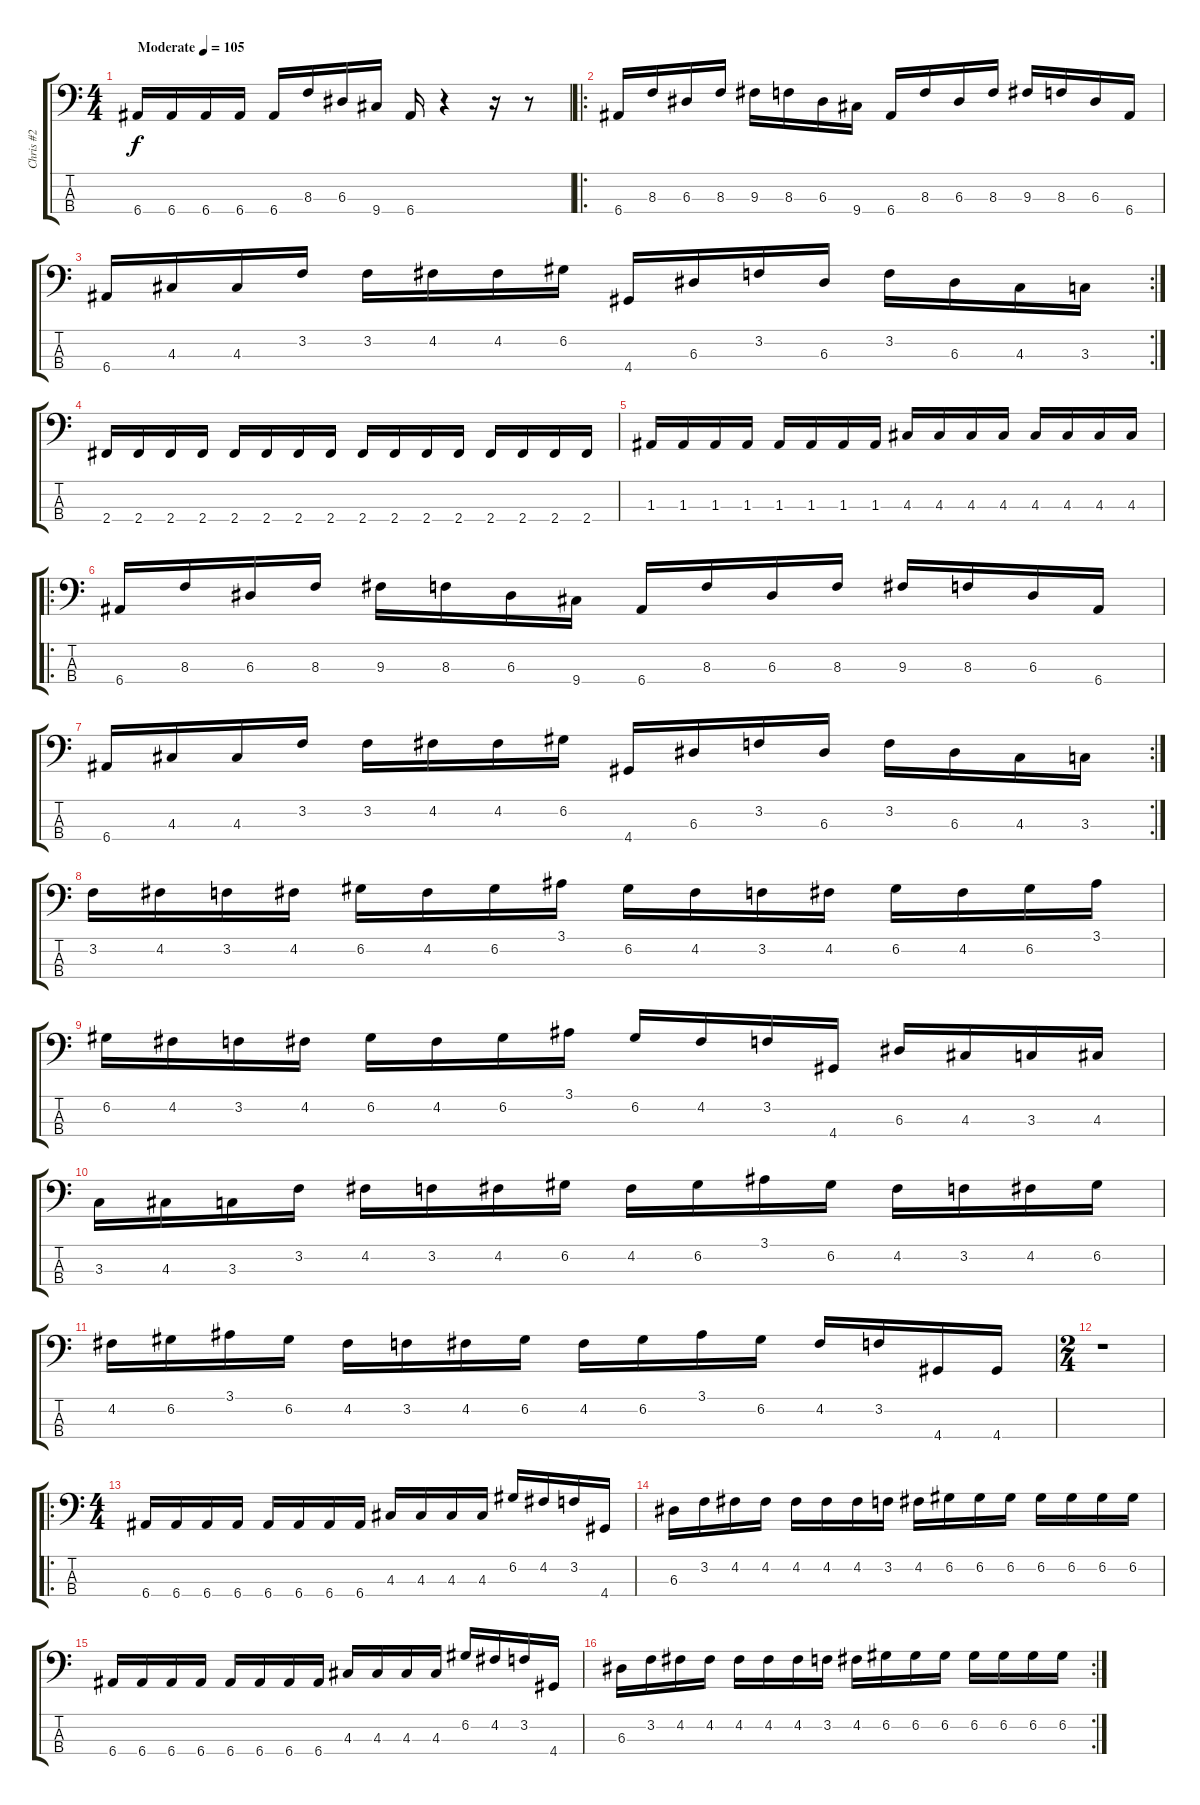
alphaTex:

\track ("Chris #2" "Chris #2") {instrument electricbassfinger}
\staff {score tabs}
\tuning (G2 D2 A1 E1) {hide}
\ts (4 4)
\tempo (105 "Moderate")
\clef f4
\ks c
6.4.16{dy f instrument electricbassfinger} 6.4.16 6.4.16 6.4.16 6.4.16 8.3.16 6.3.16 9.4.16 6.4.16 r.4 r.16 r.8 |
\ro
6.4.16 8.3.16 6.3.16 8.3.16 9.3.16 8.3.16 6.3.16 9.4.16 6.4.16 8.3.16 6.3.16 8.3.16 9.3.16 8.3.16 6.3.16 6.4.16 |
\rc 2
6.4.16 4.3.16 4.3.16 3.2.16 3.2.16 4.2.16 4.2.16 6.2.16 4.4.16 6.3.16 3.2.16 6.3.16 3.2.16 6.3.16 4.3.16 3.3.16 |
2.4.16 2.4.16 2.4.16 2.4.16 2.4.16 2.4.16 2.4.16 2.4.16 2.4.16 2.4.16 2.4.16 2.4.16 2.4.16 2.4.16 2.4.16 2.4.16 |
1.3.16 1.3.16 1.3.16 1.3.16 1.3.16 1.3.16 1.3.16 1.3.16 4.3.16 4.3.16 4.3.16 4.3.16 4.3.16 4.3.16 4.3.16 4.3.16 |
\ro
6.4.16 8.3.16 6.3.16 8.3.16 9.3.16 8.3.16 6.3.16 9.4.16 6.4.16 8.3.16 6.3.16 8.3.16 9.3.16 8.3.16 6.3.16 6.4.16 |
\rc 2
6.4.16 4.3.16 4.3.16 3.2.16 3.2.16 4.2.16 4.2.16 6.2.16 4.4.16 6.3.16 3.2.16 6.3.16 3.2.16 6.3.16 4.3.16 3.3.16 |
3.2.16 4.2.16 3.2.16 4.2.16 6.2.16 4.2.16 6.2.16 3.1.16 6.2.16 4.2.16 3.2.16 4.2.16 6.2.16 4.2.16 6.2.16 3.1.16 |
6.2.16 4.2.16 3.2.16 4.2.16 6.2.16 4.2.16 6.2.16 3.1.16 6.2.16 4.2.16 3.2.16 4.4.16 6.3.16 4.3.16 3.3.16 4.3.16 |
3.3.16 4.3.16 3.3.16 3.2.16 4.2.16 3.2.16 4.2.16 6.2.16 4.2.16 6.2.16 3.1.16 6.2.16 4.2.16 3.2.16 4.2.16 6.2.16 |
4.2.16 6.2.16 3.1.16 6.2.16 4.2.16 3.2.16 4.2.16 6.2.16 4.2.16 6.2.16 3.1.16 6.2.16 4.2.16 3.2.16 4.4.16 4.4.16 |
\ts (2 4)
r.1 |
\ro
\ts (4 4)
6.4.16 6.4.16 6.4.16 6.4.16 6.4.16 6.4.16 6.4.16 6.4.16 4.3.16 4.3.16 4.3.16 4.3.16 6.2.16 4.2.16 3.2.16 4.4.16 |
6.3.16 3.2.16 4.2.16 4.2.16 4.2.16 4.2.16 4.2.16 3.2.16 4.2.16 6.2.16 6.2.16 6.2.16 6.2.16 6.2.16 6.2.16 6.2.16 |
6.4.16 6.4.16 6.4.16 6.4.16 6.4.16 6.4.16 6.4.16 6.4.16 4.3.16 4.3.16 4.3.16 4.3.16 6.2.16 4.2.16 3.2.16 4.4.16 |
\rc 2
6.3.16 3.2.16 4.2.16 4.2.16 4.2.16 4.2.16 4.2.16 3.2.16 4.2.16 6.2.16 6.2.16 6.2.16 6.2.16 6.2.16 6.2.16 6.2.16
